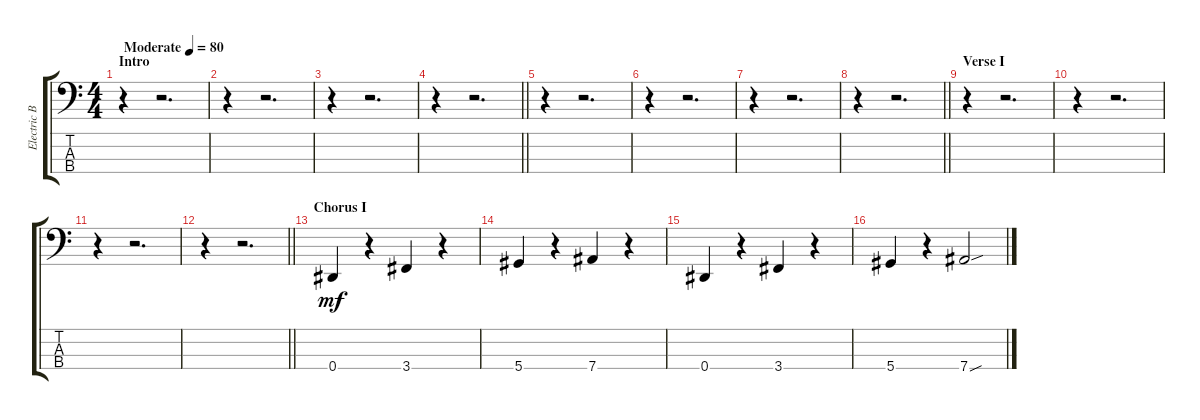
\track ("Electric Bass" "Electric B") {instrument electricbassfinger}
\staff {score tabs}
\tuning (Gb2 Db2 Ab1 Eb1) {hide}
\ts (4 4)
\section ("" "Intro")
\tempo (80 "Moderate")
\clef f4
\ks c
r.4{dy mf instrument electricbassfinger} r.2{d} |
r.4 r.2{d} |
r.4 r.2{d} |
\barLineRight lightlight
r.4 r.2{d} |
r.4 r.2{d} |
r.4 r.2{d} |
r.4 r.2{d} |
\barLineRight lightlight
r.4 r.2{d} |
\section ("" "Verse I")
r.4 r.2{d} |
r.4 r.2{d} |
r.4 r.2{d} |
\barLineRight lightlight
r.4 r.2{d} |
\section ("" "Chorus I")
0.4.4 r.4 3.4.4 r.4 |
5.4.4 r.4 7.4.4 r.4 |
0.4.4 r.4 3.4.4 r.4 |
5.4.4 r.4 7.4{sou}.2
